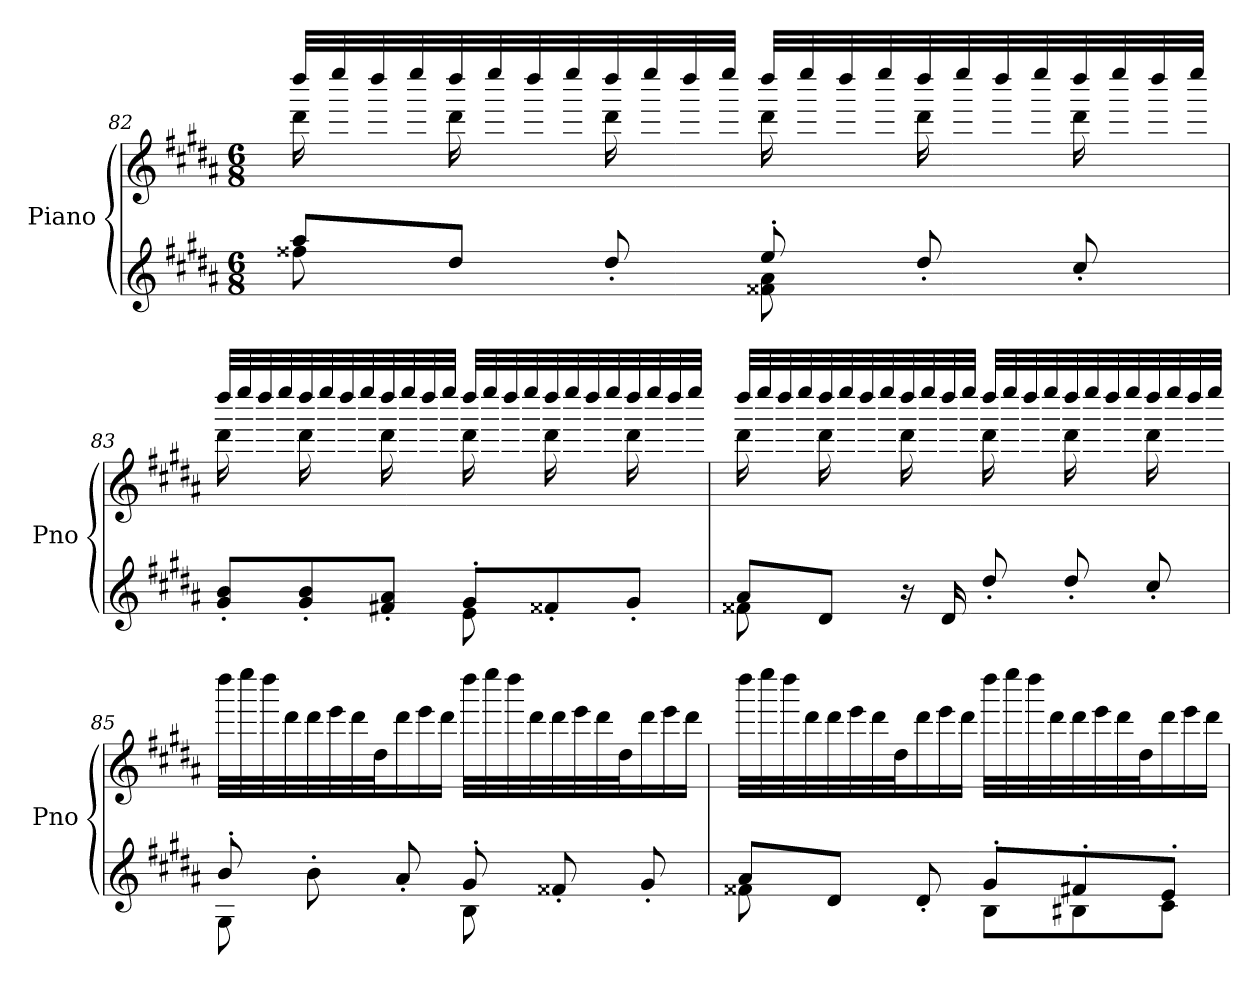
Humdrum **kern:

**kern	**kern
*part1	*part1
*staff2	*staff1
*I"Piano	*
*I'Pno	*
!!LO:LB:g=z
*clefG2	*clefG2
*k[f#c#g#d#a#]	*k[f#c#g#d#a#]
*M6/8	*M6/8
=82	=82
*^	*^
8aa#/L	8ff##X\	32dddd#/LLL	16ddd#\
.	.	32eeee/	.
.	.	32dddd#/	16ryy
.	.	32eeee/	.
8dd#/J	4ryy	32dddd#/	16ddd#\
.	.	32eeee/	.
.	.	32dddd#/	16ryy
.	.	32eeee/	.
8dd#'/	.	32dddd#/	16ddd#\
.	.	32eeee/	.
.	.	32dddd#/	16ryy
.	.	32eeee/JJJ	.
8ee'/	8f##X\ 8a#\	32dddd#/LLL	16ddd#\
.	.	32eeee/	.
.	.	32dddd#/	16ryy
.	.	32eeee/	.
8dd#'/	4ryy	32dddd#/	16ddd#\
.	.	32eeee/	.
.	.	32dddd#/	16ryy
.	.	32eeee/	.
8cc#'/	.	32dddd#/	16ddd#\
.	.	32eeee/	.
.	.	32dddd#/	16ryy
.	.	32eeee/JJJ	.
!!LO:PB:g=z	!!
=83	=83	=83	=83
8g#/' 8b/'L	4.ryy	32dddd#/LLL	16ddd#\
.	.	32eeee/	.
.	.	32dddd#/	16ryy
.	.	32eeee/	.
8g#/' 8b/'	.	32dddd#/	16ddd#\
.	.	32eeee/	.
.	.	32dddd#/	16ryy
.	.	32eeee/	.
8f#X/' 8a#/'J	.	32dddd#/	16ddd#\
.	.	32eeee/	.
.	.	32dddd#/	16ryy
.	.	32eeee/JJJ	.
8g#'/L	8e\	32dddd#/LLL	16ddd#\
.	.	32eeee/	.
.	.	32dddd#/	16ryy
.	.	32eeee/	.
8f##X'/	4ryy	32dddd#/	16ddd#\
.	.	32eeee/	.
.	.	32dddd#/	16ryy
.	.	32eeee/	.
8g#'/J	.	32dddd#/	16ddd#\
.	.	32eeee/	.
.	.	32dddd#/	16ryy
.	.	32eeee/JJJ	.
!!LO:LB:g=z	!!
=84	=84	=84	=84
8a#/L	8f##X\	32dddd#/LLL	16ddd#\
.	.	32eeee/	.
.	.	32dddd#/	16ryy
.	.	32eeee/	.
8d#/J	2ryy	32dddd#/	16ddd#\
.	.	32eeee/	.
.	.	32dddd#/	16ryy
.	.	32eeee/	.
16r	.	32dddd#/	16ddd#\
.	.	32eeee/	.
16d#/	.	32dddd#/	16ryy
.	.	32eeee/JJJ	.
8dd#'/	.	32dddd#/LLL	16ddd#\
.	.	32eeee/	.
.	.	32dddd#/	16ryy
.	.	32eeee/	.
8dd#'/	.	32dddd#/	16ddd#\
.	.	32eeee/	.
.	.	32dddd#/	16ryy
.	.	32eeee/	.
8cc#'/	8ryy	32dddd#/	16ddd#\
.	.	32eeee/	.
.	.	32dddd#/	16ryy
.	.	32eeee/JJJ	.
*	*	*v	*v
!!LO:LB:g=z
=85	=85	=85
8b'/	8G#\	32dddd#\LLL
.	.	32eeee\
.	.	32dddd#\
.	.	32ddd#\
8b'\	4ryy	32ddd#\
.	.	32eee\
.	.	32ddd#\
.	.	32dd#\J
*	*	*Xtuplet
8a#'/	.	24ddd#\
.	.	24eee\
.	.	24ddd#\JJ
8g#'/	8B\	32dddd#\LLL
.	.	32eeee\
.	.	32dddd#\
.	.	32ddd#\
8f##X'/	4ryy	32ddd#\
.	.	32eee\
.	.	32ddd#\
.	.	32dd#\J
8g#'/	.	24ddd#\
.	.	24eee\
.	.	24ddd#\JJ
!!LO:LB:g=z
=86	=86	=86
8a#/L	8f##X\	32dddd#\LLL
.	.	32eeee\
.	.	32dddd#\
.	.	32ddd#\
8d#/J	4ryy	32ddd#\
.	.	32eee\
.	.	32ddd#\
.	.	32dd#\J
8d#'/	.	24ddd#\
.	.	24eee\
.	.	24ddd#\JJ
8g#'/L	8B\L	32dddd#\LLL
.	.	32eeee\
.	.	32dddd#\
.	.	32ddd#\
8f#X'/	8B#X\	32ddd#\
.	.	32eee\
.	.	32ddd#\
.	.	32dd#\J
8e'/J	8c#\J	24ddd#\
.	.	24eee\
.	.	24ddd#\JJ
*v	*v	*
=	=
*-	*-
